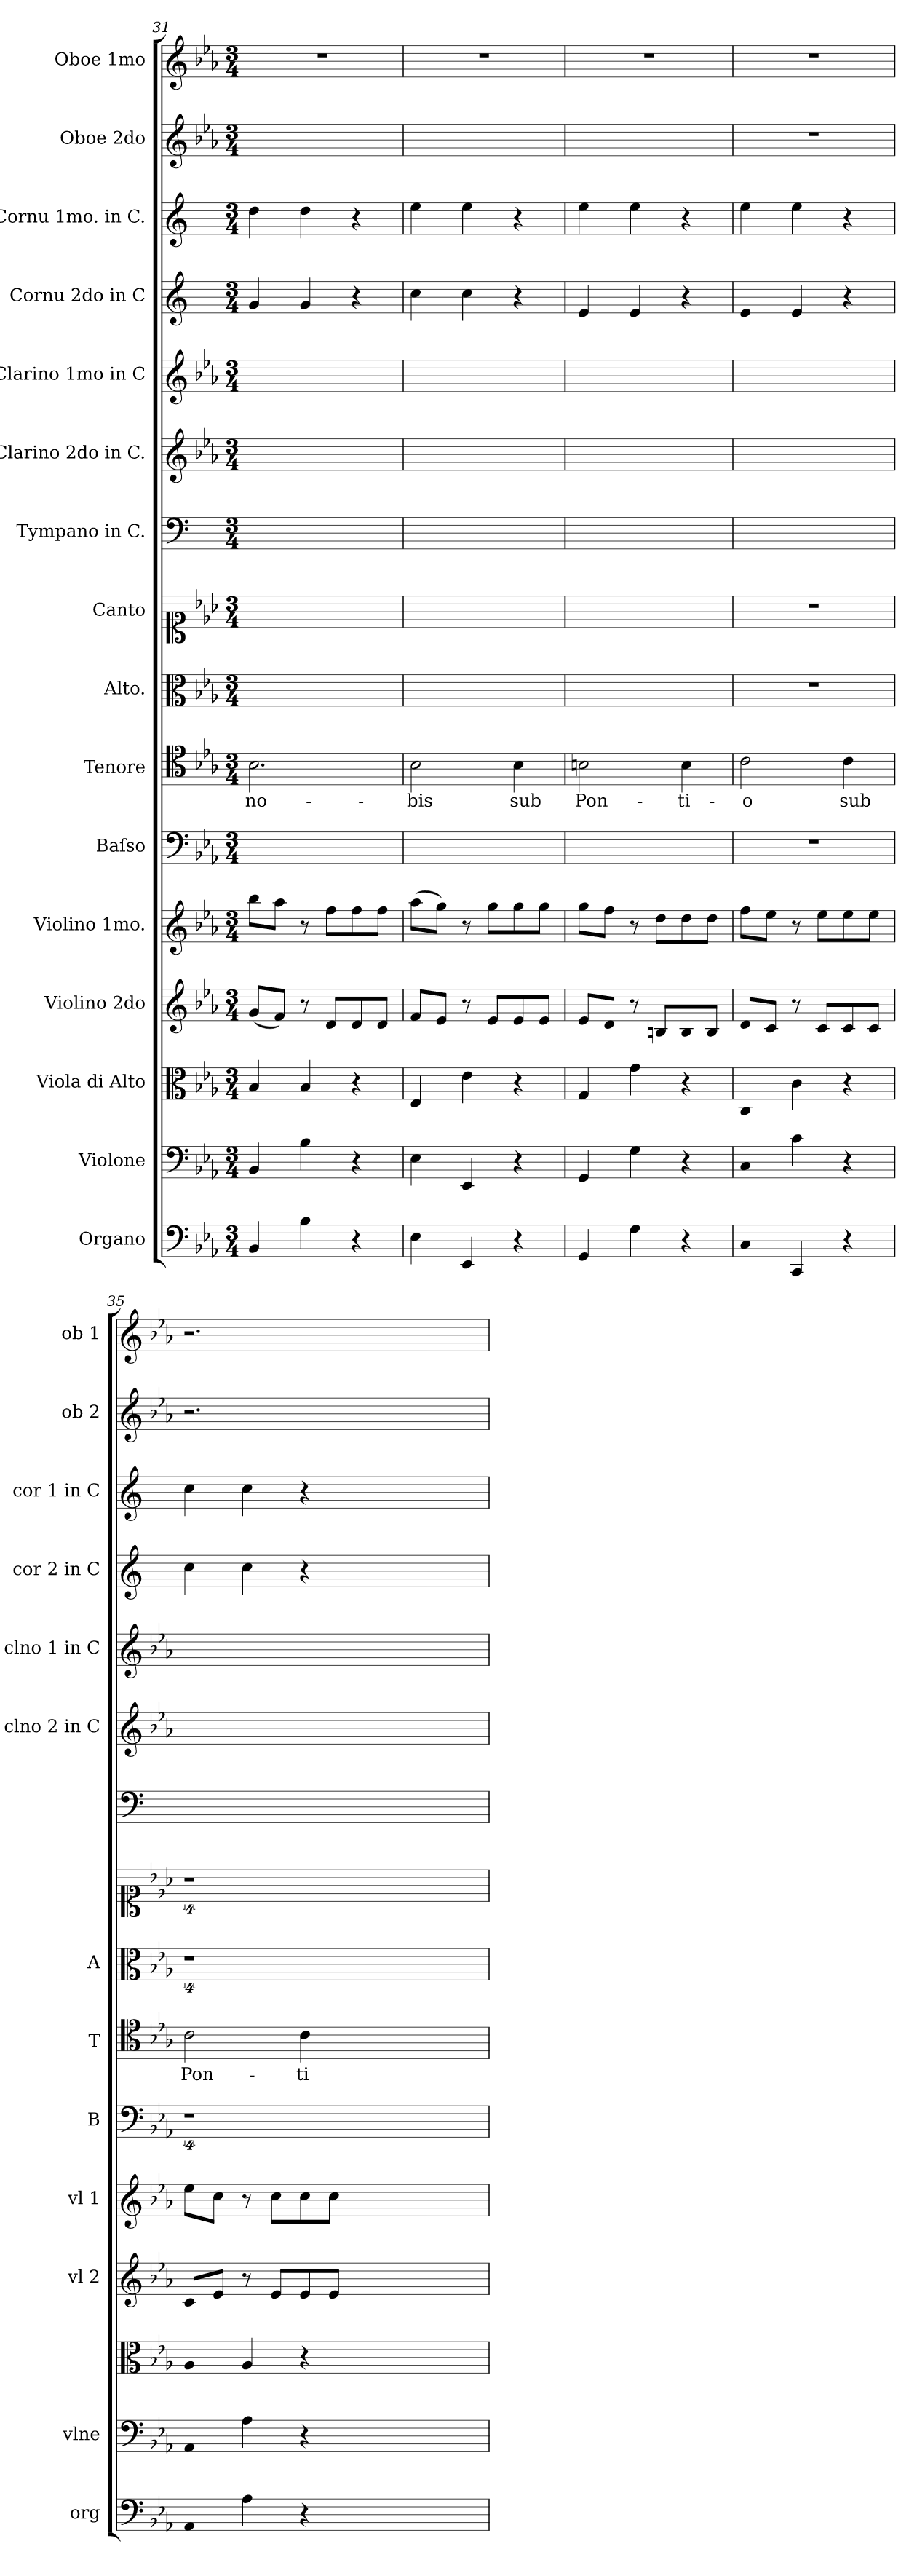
**kern	**kern	**kern	**kern	**kern	**kern	**kern	**text	**kern	**kern	**kern	**kern	**kern	**kern	**kern	**kern	**kern
*part16	*part15	*part14	*part13	*part12	*part11	*part10	*part10	*part9	*part8	*part7	*part6	*part5	*part4	*part3	*part2	*part1
*staff16	*staff15	*staff14	*staff13	*staff12	*staff11	*staff10	*staff10	*staff9	*staff8	*staff7	*staff6	*staff5	*staff4	*staff3	*staff2	*staff1
*I"Organo	*I"Violone	*I"Viola di Alto	*I"Violino 2do	*I"Violino 1mo.	*I"Baſso	*I"Tenore	*	*I"Alto.	*I"Canto	*I"Tympano in C.	*I"Clarino 2do in C.	*I"Clarino 1mo in C	*I"Cornu 2do in C	*I"Cornu 1mo. in C.	*I"Oboe 2do	*I"Oboe 1mo
*I'org	*I'vlne	*	*I'vl 2	*I'vl 1	*I'B	*I'T	*	*I'A	*	*	*I'clno 2 in C	*I'clno 1 in C	*I'cor 2 in C	*I'cor 1 in C	*I'ob 2	*I'ob 1
*clefF4	*clefF4	*clefC3	*clefG2	*clefG2	*clefF4	*clefC4	*	*clefC3	*clefC1	*clefF4	*clefG2	*clefG2	*clefG2	*clefG2	*clefG2	*clefG2
*	*	*	*	*	*	*	*	*	*	*	*	*	*ITrd5c9	*ITrd5c9	*	*
*k[b-e-a-]	*k[b-e-a-]	*k[b-e-a-]	*k[b-e-a-]	*k[b-e-a-]	*k[b-e-a-]	*k[b-e-a-]	*	*k[b-e-a-]	*k[b-e-a-]	*k[]	*k[b-e-a-]	*k[b-e-a-]	*k[b-e-a-]	*k[b-e-a-]	*k[b-e-a-]	*k[b-e-a-]
*c:	*c:	*c:	*c:	*c:	*c:	*c:	*	*c:	*c:	*	*c:	*c:	*c:	*c:	*c:	*c:
*M3/4	*M3/4	*M3/4	*M3/4	*M3/4	*M3/4	*M3/4	*	*M3/4	*M3/4	*M3/4	*M3/4	*M3/4	*M3/4	*M3/4	*M3/4	*M3/4
=31	=31	=31	=31	=31	=31	=31	=31	=31	=31	=31	=31	=31	=31	=31	=31	=31
4BB-/	4BB-/	4B-/	(8g/L	8bb-\L	2.ryy	2.B-\	no-	2.ryy	2.ryy	2.ryy	2.ryy	2.ryy	4B-/	4f\	2.ryy	2.r
.	.	.	8f/J)	8aa-\J	.	.	.	.	.	.	.	.	.	.	.	.
4B-\	4B-\	4B-/	8r	8r	.	.	.	.	.	.	.	.	4B-/	4f\	.	.
.	.	.	8d/L	8ff\L	.	.	.	.	.	.	.	.	.	.	.	.
4r	4r	4r	8d/	8ff\	.	.	.	.	.	.	.	.	4r	4r	.	.
.	.	.	8d/J	8ff\J	.	.	.	.	.	.	.	.	.	.	.	.
=32	=32	=32	=32	=32	=32	=32	=32	=32	=32	=32	=32	=32	=32	=32	=32	=32
4E-\	4E-\	4E-/	8f/L	(8aa-\L	2.ryy	2B-\	-bis	2.ryy	2.ryy	2.ryy	2.ryy	2.ryy	4e-\	4g\	2.ryy	2.r
.	.	.	8e-/J	8gg\J)	.	.	.	.	.	.	.	.	.	.	.	.
4EE-/	4EE-/	4e-\	8r	8r	.	.	.	.	.	.	.	.	4e-\	4g\	.	.
.	.	.	8e-/L	8gg\L	.	.	.	.	.	.	.	.	.	.	.	.
4r	4r	4r	8e-/	8gg\	.	4B-\	sub	.	.	.	.	.	4r	4r	.	.
.	.	.	8e-/J	8gg\J	.	.	.	.	.	.	.	.	.	.	.	.
=33	=33	=33	=33	=33	=33	=33	=33	=33	=33	=33	=33	=33	=33	=33	=33	=33
4GG/	4GG/	4G/	8e-/L	8gg\L	2.ryy	2Bn\	Pon-	2.ryy	2.ryy	2.ryy	2.ryy	2.ryy	4G/	4g\	2.ryy	2.r
.	.	.	8d/J	8ff\J	.	.	.	.	.	.	.	.	.	.	.	.
4G\	4G\	4g\	8r	8r	.	.	.	.	.	.	.	.	4G/	4g\	.	.
.	.	.	8Bn/L	8dd\L	.	.	.	.	.	.	.	.	.	.	.	.
4r	4r	4r	8B/	8dd\	.	4B\	-ti-	.	.	.	.	.	4r	4r	.	.
.	.	.	8B/J	8dd\J	.	.	.	.	.	.	.	.	.	.	.	.
=34	=34	=34	=34	=34	=34	=34	=34	=34	=34	=34	=34	=34	=34	=34	=34	=34
4C/	4C/	4C/	8d/L	8ff\L	2.r	2c\	-o	2.r	2.r	2.ryy	2.ryy	2.ryy	4G/	4g\	2.r	2.r
.	.	.	8c/J	8ee-\J	.	.	.	.	.	.	.	.	.	.	.	.
4CC/	4c\	4c\	8r	8r	.	.	.	.	.	.	.	.	4G/	4g\	.	.
.	.	.	8c/L	8ee-\L	.	.	.	.	.	.	.	.	.	.	.	.
4r	4r	4r	8c/	8ee-\	.	4c\	sub	.	.	.	.	.	4r	4r	.	.
.	.	.	8c/J	8ee-\J	.	.	.	.	.	.	.	.	.	.	.	.
=35	=35	=35	=35	=35	=35	=35	=35	=35	=35	=35	=35	=35	=35	=35	=35	=35
4AA-/	4AA-/	4A-/	8c/L	8ee-\L	4%9r	2c\	Pon-	4%9r	4%9r	2.ryy	2.ryy	2.ryy	4e-\	4e-\	2.r	2.r
.	.	.	8e-/J	8cc\J	.	.	.	.	.	.	.	.	.	.	.	.
4A-\	4A-\	4A-/	8r	8r	.	.	.	.	.	.	.	.	4e-\	4e-\	.	.
.	.	.	8e-/L	8cc\L	.	.	.	.	.	.	.	.	.	.	.	.
4r	4r	4r	8e-/	8cc\	.	4c\	-ti-	.	.	.	.	.	4r	4r	.	.
.	.	.	8e-/J	8cc\J	.	.	.	.	.	.	.	.	.	.	.	.
1.ryy	1.ryy	1.ryy	1.ryy	1.ryy	.	1.ryy	.	.	.	1.ryy	1.ryy	1.ryy	1.ryy	1.ryy	1.ryy	1.ryy
=	=	=	=	=	=	=	=	=	=	=	=	=	=	=	=	=
*-	*-	*-	*-	*-	*-	*-	*-	*-	*-	*-	*-	*-	*-	*-	*-	*-
